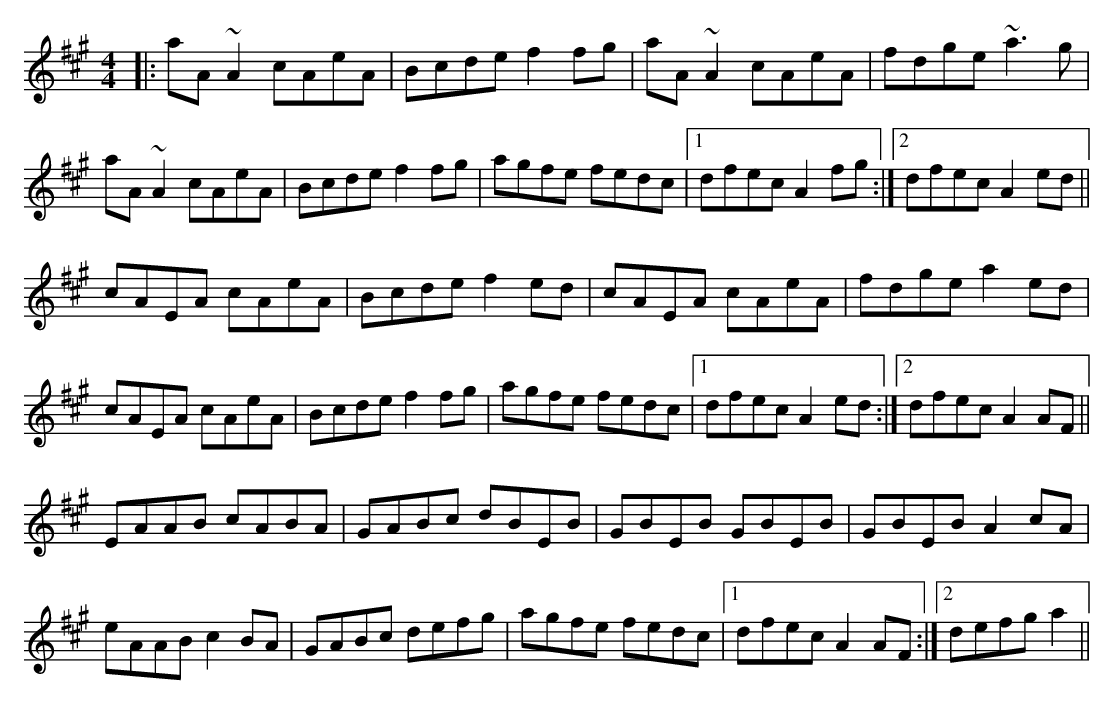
X:1
M:4/4
K:A
|:aA~A2 cAeA|Bcde f2fg|aA~A2 cAeA|fdge ~a3g|
aA~A2 cAeA|Bcde f2fg|agfe fedc|1 dfec A2fg:|2 dfec A2ed||
cAEA cAeA|Bcde f2ed|cAEA cAeA|fdge a2ed|
cAEA cAeA|Bcde f2fg|agfe fedc|1 dfec A2ed:|2 dfec A2AF||
EAAB cABA|GABc dBEB|GBEB GBEB|GBEB A2cA|
eAAB c2BA|GABc defg|agfe fedc|1 dfec A2AF:|2 defg a2||
